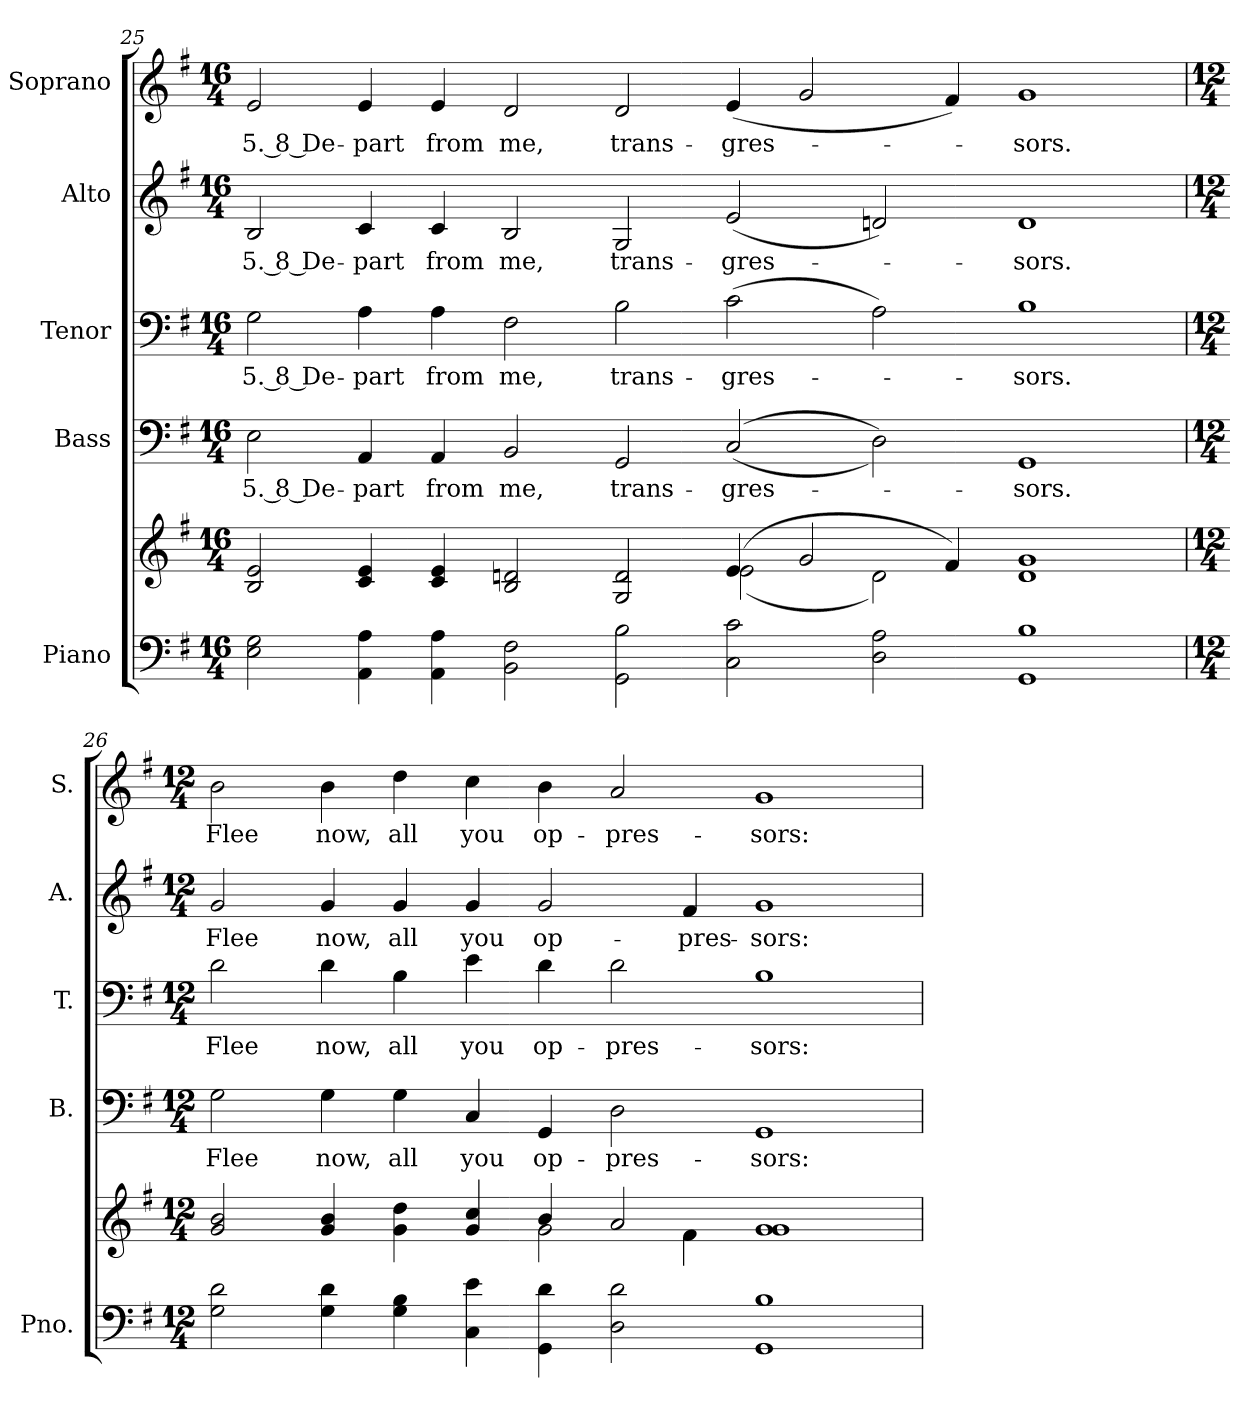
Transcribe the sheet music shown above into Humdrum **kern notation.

**kern	**kern	**kern	**text	**kern	**text	**kern	**text	**kern	**text
*part5	*part5	*part4	*part4	*part3	*part3	*part2	*part2	*part1	*part1
*staff6	*staff5	*staff4	*staff4	*staff3	*staff3	*staff2	*staff2	*staff1	*staff1
*I"Piano	*	*I"Bass	*	*I"Tenor	*	*I"Alto	*	*I"Soprano	*
*I'Pno.	*	*I'B.	*	*I'T.	*	*I'A.	*	*I'S.	*
!!LO:PB:g=z
*clefF4	*clefG2	*clefF4	*	*clefF4	*	*clefG2	*	*clefG2	*
*k[f#]	*k[f#]	*k[f#]	*	*k[f#]	*	*k[f#]	*	*k[f#]	*
*G:	*G:	*G:	*	*G:	*	*G:	*	*G:	*
*M16/4	*M16/4	*M16/4	*	*M16/4	*	*M16/4	*	*M16/4	*
=25	=25	=25	=25	=25	=25	=25	=25	=25	=25
*	*^	*	*	*	*	*	*	*	*
!	!	!	!	!LO:LY:b:color=#000000	!	!	!	!	!	!
!	!	!	!	!	!	!LO:LY:b:color=#000000	!	!	!	!
!	!	!	!	!	!	!	!	!LO:LY:b:color=#000000	!	!
!	!	!	!	!	!	!	!	!	!	!LO:LY:b:color=#000000
2Ei\ 2Gi	2Bi/ 2ei	1ryy	2Ei\	5. 8 De-	2Gi\	5. 8 De-	2Bi/	5. 8 De-	2ei/	5. 8 De-
!	!	!	!	!LO:LY:b:color=#000000	!	!	!	!	!	!
!	!	!	!	!	!	!LO:LY:b:color=#000000	!	!	!	!
!	!	!	!	!	!	!	!	!LO:LY:b:color=#000000	!	!
!	!	!	!	!	!	!	!	!	!	!LO:LY:b:color=#000000
4AAi\ 4Ai	4ci/ 4ei	.	4AAi/	-part	4Ai\	-part	4ci/	-part	4ei/	-part
!	!	!	!	!LO:LY:b:color=#000000	!	!	!	!	!	!
!	!	!	!	!	!	!LO:LY:b:color=#000000	!	!	!	!
!	!	!	!	!	!	!	!	!LO:LY:b:color=#000000	!	!
!	!	!	!	!	!	!	!	!	!	!LO:LY:b:color=#000000
4AAi\ 4Ai	4ci/ 4ei	.	4AAi/	from	4Ai\	from	4ci/	from	4ei/	from
!	!	!	!	!LO:LY:b:color=#000000	!	!	!	!	!	!
!	!	!	!	!	!	!LO:LY:b:color=#000000	!	!	!	!
!	!	!	!	!	!	!	!	!LO:LY:b:color=#000000	!	!
!	!	!	!	!	!	!	!	!	!	!LO:LY:b:color=#000000
2BBi\ 2F#i	2Bi/ 2dni	1ryy	2BBi/	me,	2F#i\	me,	2Bi/	me,	2di/	me,
!	!	!	!	!LO:LY:b:color=#000000	!	!	!	!	!	!
!	!	!	!	!	!	!LO:LY:b:color=#000000	!	!	!	!
!	!	!	!	!	!	!	!	!LO:LY:b:color=#000000	!	!
!	!	!	!	!	!	!	!	!	!	!LO:LY:b:color=#000000
2GGi\ 2Bi	2Gi/ 2di	.	2GGi/	trans-	2Bi\	trans-	2Gi/	trans-	2di/	trans-
!	!	!	!	!LO:LY:b:color=#000000	!	!	!	!	!	!
!	!	!	!	!	!	!LO:LY:b:color=#000000	!	!	!	!
!	!	!	!	!	!	!	!	!LO:LY:b:color=#000000	!	!
!	!	!	!	!	!	!	!	!	!	!LO:LY:b:color=#000000
2Ci\ 2ci	(4ei/	(2ei\	((2Ci/	-gres-	(2ci\	-gres-	(2ei/	-gres-	(4ei/	-gres-
.	2gi/	.	.	.	.	.	.	.	2gi/	.
2Di\ 2Ai	.	2di\)	2Di\))	.	2Ai\)	.	2dni/)	.	.	.
.	4f#i/)	.	.	.	.	.	.	.	4f#i/)	.
!	!	!	!	!LO:LY:b:color=#000000	!	!	!	!	!	!
!	!	!	!	!	!	!LO:LY:b:color=#000000	!	!	!	!
!	!	!	!	!	!	!	!	!LO:LY:b:color=#000000	!	!
!	!	!	!	!	!	!	!	!	!	!LO:LY:b:color=#000000
1GGi 1Bi	1di 1gi	1ryy	1GGi	-sors.	1Bi	-sors.	1di	-sors.	1gi	-sors.
=26	=26	=26	=26	=26	=26	=26	=26	=26	=26	=26
*M12/4	*M12/4	*	*M12/4	*	*M12/4	*	*M12/4	*	*M12/4	*
!	!	!	!	!LO:LY:b:color=#000000	!	!	!	!	!	!
!	!	!	!	!	!	!LO:LY:b:color=#000000	!	!	!	!
!	!	!	!	!	!	!	!	!LO:LY:b:color=#000000	!	!
!	!	!	!	!	!	!	!	!	!	!LO:LY:b:color=#000000
2Gi\ 2di	2gi/ 2bi	1ryy	2Gi\	Flee	2di\	Flee	2gi/	Flee	2bi\	Flee
!	!	!	!	!LO:LY:b:color=#000000	!	!	!	!	!	!
!	!	!	!	!	!	!LO:LY:b:color=#000000	!	!	!	!
!	!	!	!	!	!	!	!	!LO:LY:b:color=#000000	!	!
!	!	!	!	!	!	!	!	!	!	!LO:LY:b:color=#000000
4Gi\ 4di	4gi/ 4bi	.	4Gi\	now,	4di\	now,	4gi/	now,	4bi\	now,
!	!	!	!	!LO:LY:b:color=#000000	!	!	!	!	!	!
!	!	!	!	!	!	!LO:LY:b:color=#000000	!	!	!	!
!	!	!	!	!	!	!	!	!LO:LY:b:color=#000000	!	!
!	!	!	!	!	!	!	!	!	!	!LO:LY:b:color=#000000
4Gi\ 4Bi	4gi\ 4ddi	.	4Gi\	all	4Bi\	all	4gi/	all	4ddi\	all
!	!	!	!	!LO:LY:b:color=#000000	!	!	!	!	!	!
!	!	!	!	!	!	!LO:LY:b:color=#000000	!	!	!	!
!	!	!	!	!	!	!	!	!LO:LY:b:color=#000000	!	!
!	!	!	!	!	!	!	!	!	!	!LO:LY:b:color=#000000
4Ci\ 4ei	4gi/ 4cci	4ryy	4Ci/	you	4ei\	you	4gi/	you	4cci\	you
!	!	!	!	!LO:LY:b:color=#000000	!	!	!	!	!	!
!	!	!	!	!	!	!LO:LY:b:color=#000000	!	!	!	!
!	!	!	!	!	!	!	!	!LO:LY:b:color=#000000	!	!
!	!	!	!	!	!	!	!	!	!	!LO:LY:b:color=#000000
4GGi\ 4di	4bi/	2gi\	4GGi/	op-	4di\	op-	2gi/	op-	4bi\	op-
!	!	!	!	!LO:LY:b:color=#000000	!	!	!	!	!	!
!	!	!	!	!	!	!LO:LY:b:color=#000000	!	!	!	!
!	!	!	!	!	!	!	!	!	!	!LO:LY:b:color=#000000
2Di\ 2di	2ai/	.	2Di\	-pres-	2di\	-pres-	.	.	2ai/	-pres-
!	!	!	!	!	!	!	!	!LO:LY:b:color=#000000	!	!
.	.	4f#i\	.	.	.	.	4f#i/	-pres-	.	.
!	!	!	!	!LO:LY:b:color=#000000	!	!	!	!	!	!
!	!	!	!	!	!	!LO:LY:b:color=#000000	!	!	!	!
!	!	!	!	!	!	!	!	!LO:LY:b:color=#000000	!	!
!	!	!	!	!	!	!	!	!	!	!LO:LY:b:color=#000000
1GGi 1Bi	1gi 1gi	1ryy	1GGi	-sors:	1Bi	-sors:	1gi	-sors:	1gi	-sors:
*	*v	*v	*	*	*	*	*	*	*	*
=	=	=	=	=	=	=	=	=	=
*-	*-	*-	*-	*-	*-	*-	*-	*-	*-
